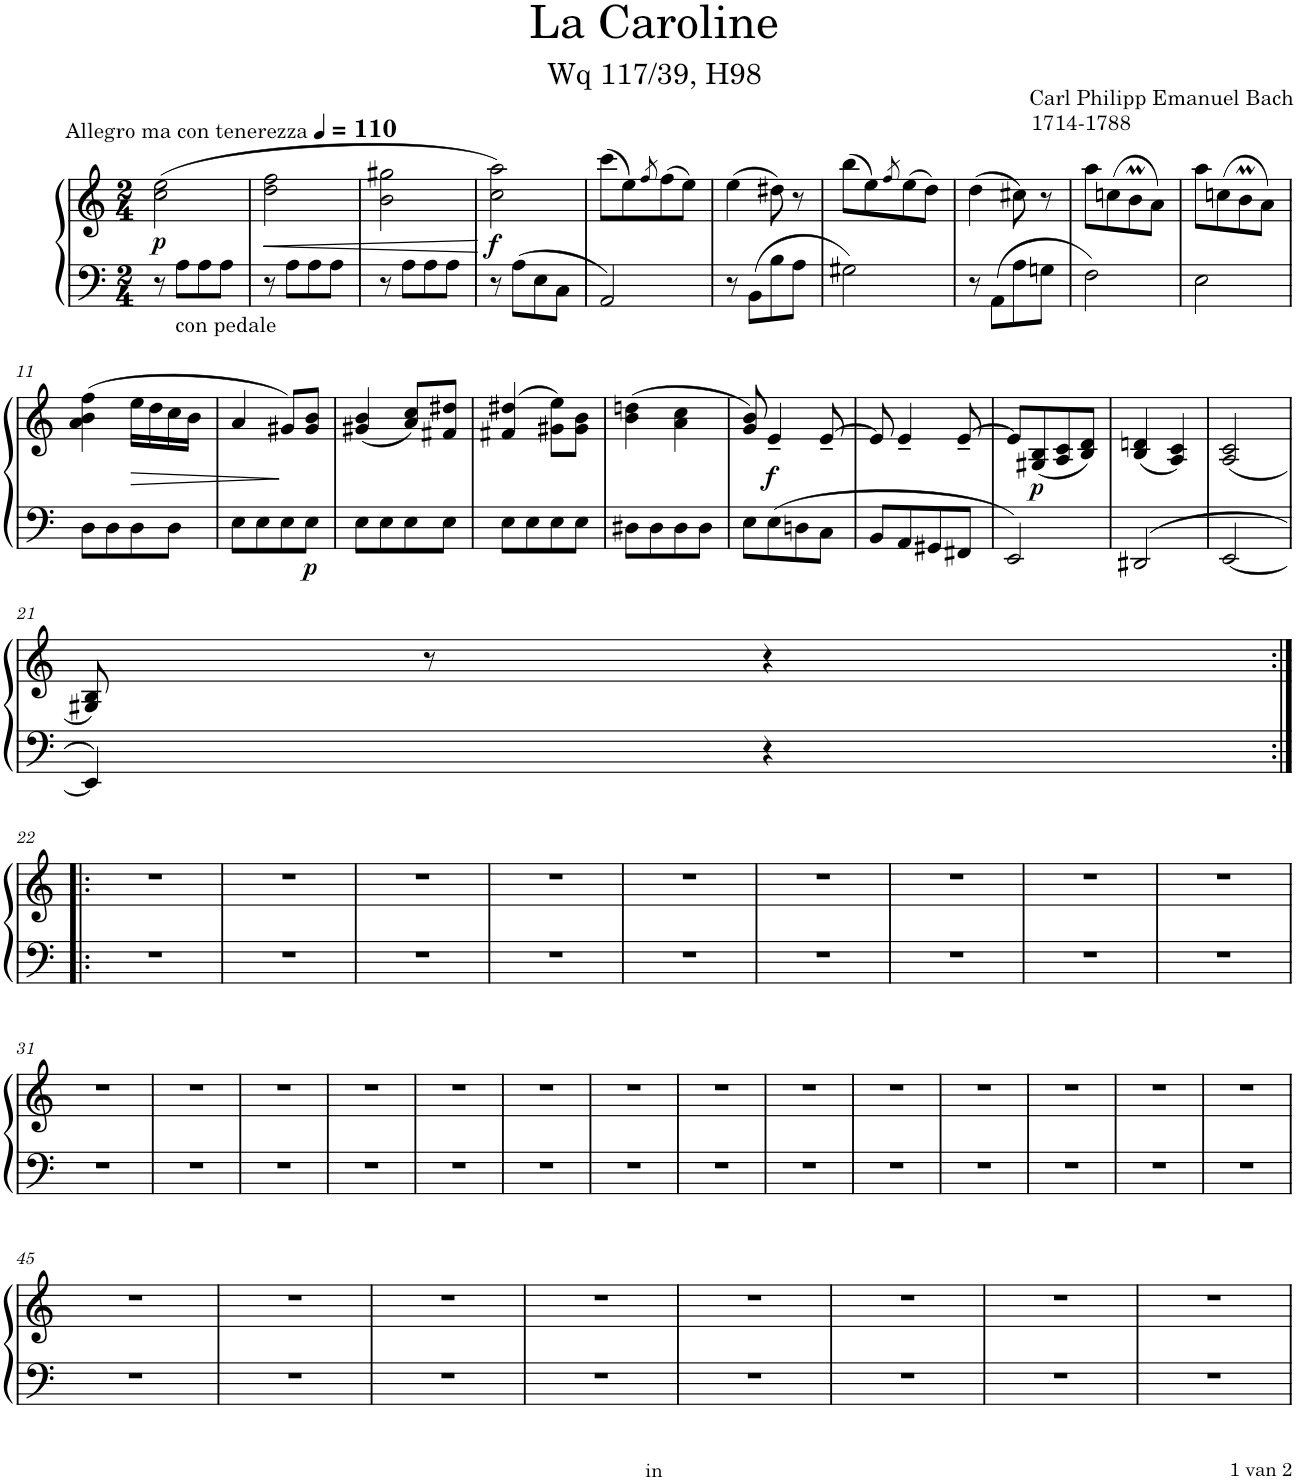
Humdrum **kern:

**kern	**kern	**dynam
*part1	*part1	*part1
*staff2	*staff1	*staff1/2
*I"Piano	*	*
*I'Pno.	*	*
*clefF4	*clefG2	*
*k[]	*k[]	*
*M2/4	*M2/4	*
*MM110	*MM110	*
=1	=1	=1
!	!LO:TX:a:t=Allegro ma con tenerezza	!
!	!	!LO:DY:b
8r	(2cc\ 2ee\	p
!LO:TX:b:t=con pedale	!	!
8A\L	.	.
8A\	.	.
8A\J	.	.
=2	=2	=2
!	!	!LO:HP:b
8r	2dd\ 2ff\	<
8A\L	.	.
8A\	.	.
8A\J	.	.
=3	=3	=3
8r	2b\ 2gg#X\	.
8A\L	.	.
8A\	.	.
8A\J	.	.
.	.	[
=4	=4	=4
!	!	!LO:DY:b
8r	2cc\ 2aa\)	f
8A\L	.	.
8E\	.	.
8C\J	.	.
=5	=5	=5
2AA/	(8ccc\L	.
.	8ee\)	.
.	8qff/	.
.	(8ff\	.
.	8ee\J)	.
=6	=6	=6
8r	(4ee\	.
8BB\L	.	.
8B\	8dd#X\)	.
8A\J	8r	.
=7	=7	=7
2G#X\	(8bb\L	.
.	8ee\)	.
.	8qff/	.
.	(8ee\	.
.	8dd\J)	.
=8	=8	=8
8r	(4dd\	.
8AA\L	.	.
8A\	8cc#X\)	.
8Gn\J	8r	.
=9	=9	=9
2F\	8aa\L	.
.	(8ccn\	.
.	8bm\	.
.	8a\J)	.
=10	=10	=10
2E\	8aa\L	.
.	(8ccn\	.
.	8bm\	.
.	8a\J)	.
!!LO:LB:g=z
=11	=11	=11
8D\L	(4a\ 4b\ 4ff\	.
8D\	.	.
!	!	!LO:HP:b
8D\	16ee\LL	>
.	16dd\	.
8D\J	16cc\	.
.	16b\JJ	.
=12	=12	=12
8E\L	4a/	.
8E\	.	.
8E\	8g#X/L)	]
!	!	!LO:DY:b=2
8E\J	8g#/ 8b/J	p
=13	=13	=13
8E\L	(4g#X/ 4b/	.
8E\	.	.
8E\	8a/ 8cc/L)	.
8E\J	8f#X/ 8dd#X/J	.
=14	=14	=14
8E\L	(4f#X/ 4dd#X/	.
8E\	.	.
8E\	8g#X\ 8ee\L)	.
8E\J	8g#\ 8b\J	.
=15	=15	=15
8D#X\L	(4b\ 4ddn\	.
8D#\	.	.
8D#\	4a\ 4cc\	.
8D#\J	.	.
=16	=16	=16
8E\L	8g/ 8b/)	.
!	!	!LO:DY:b
8E\	4e~/	f
8Dn\	.	.
8C\J	[>8e~/	.
=17	=17	=17
8BB/L	8e/]	.
8AA/	4e~/	.
8GG#X/	.	.
8FF#X/J	[>8e~/	.
=18	=18	=18
2EE/	8e/L]	.
!	!	!LO:DY:b
.	(8G#X/ 8B/	p
.	8A/ 8c/	.
.	8B/ 8d/J)	.
=19	=19	=19
2DD#X/	(4B/ 4dn/	.
.	4A/ 4c/)	.
=20	=20	=20
[2EE/	(2A/ 2c/	.
!!LO:LB:g=z
=21	=21	=21
4EE/]	8G#X/ 8B/)	.
.	8r	.
4r	4r	.
!!LO:LB:g=z
=22:|!|:	=22:|!|:	=22:|!|:
2r	2r	.
=23	=23	=23
2r	2r	.
=24	=24	=24
2r	2r	.
=25	=25	=25
2r	2r	.
=26	=26	=26
2r	2r	.
=27	=27	=27
2r	2r	.
=28	=28	=28
2r	2r	.
=29	=29	=29
2r	2r	.
=30	=30	=30
2r	2r	.
!!LO:LB:g=z
=31	=31	=31
2r	2r	.
=32	=32	=32
2r	2r	.
=33	=33	=33
2r	2r	.
=34	=34	=34
2r	2r	.
=35	=35	=35
2r	2r	.
=36	=36	=36
2r	2r	.
=37	=37	=37
2r	2r	.
=38	=38	=38
2r	2r	.
=39	=39	=39
2r	2r	.
=40	=40	=40
2r	2r	.
=41	=41	=41
2r	2r	.
=42	=42	=42
2r	2r	.
=43	=43	=43
2r	2r	.
=44	=44	=44
2r	2r	.
!!LO:LB:g=z
=45	=45	=45
2r	2r	.
=46	=46	=46
2r	2r	.
=47	=47	=47
2r	2r	.
=48	=48	=48
2r	2r	.
=49	=49	=49
2r	2r	.
=50	=50	=50
2r	2r	.
=51	=51	=51
2r	2r	.
=52	=52	=52
2r	2r	.
=	=	=
*-	*-	*-
